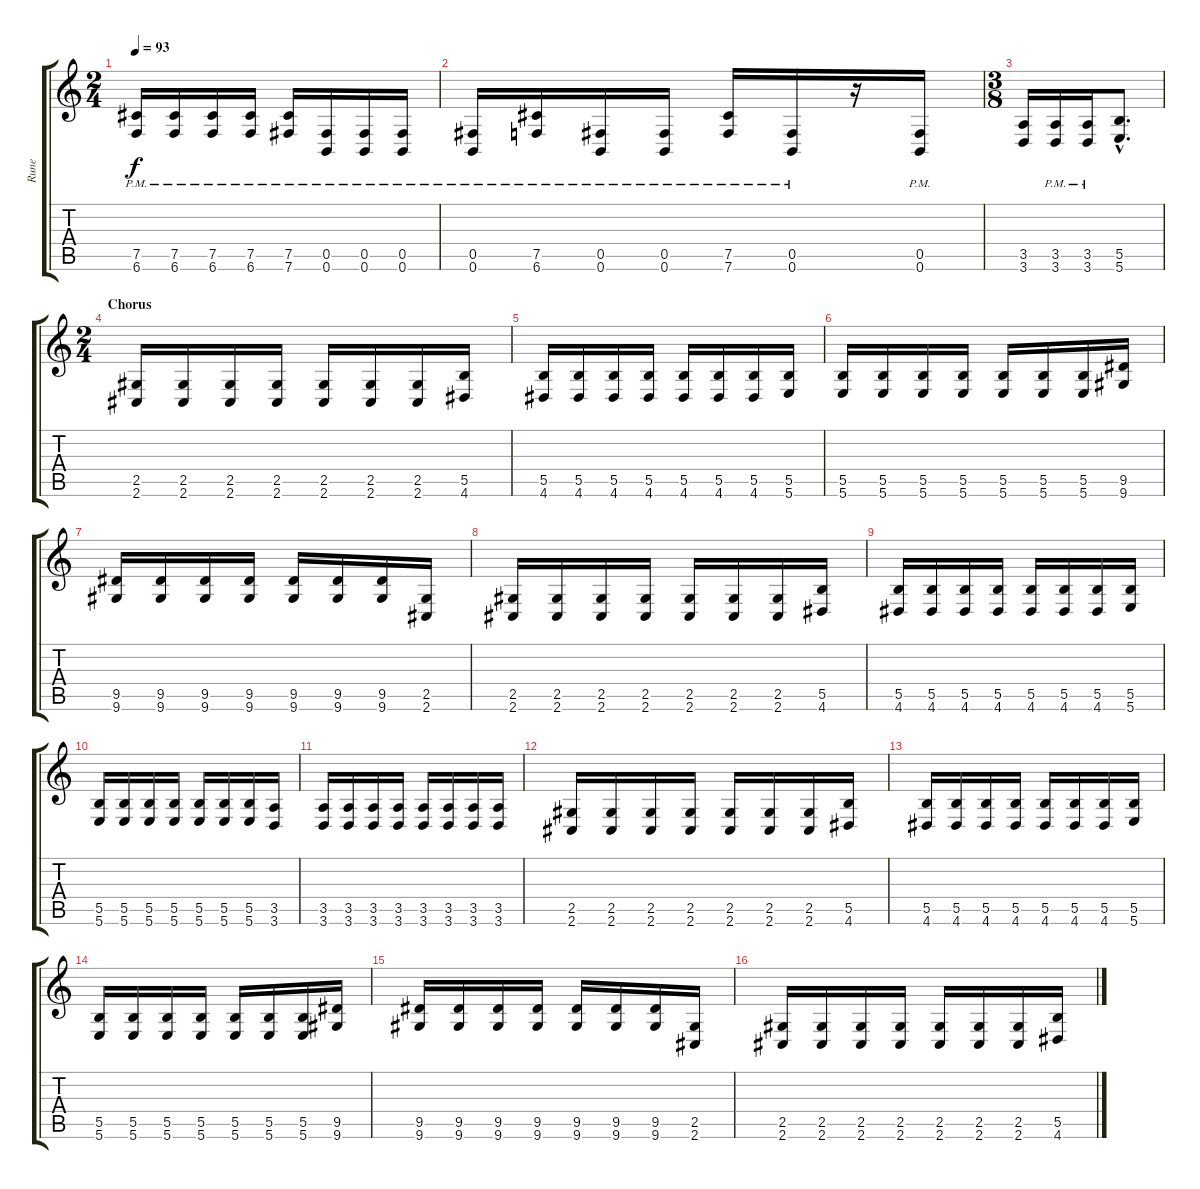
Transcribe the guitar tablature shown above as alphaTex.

\track ("Rune" "Rune") {instrument distortionguitar}
\staff {score tabs}
\tuning (Db4 Ab3 E3 B2 Gb2 B1) {hide}
\ts (2 4)
\tempo 93
\clef g2
\ks c
(7.5{pm} 6.6{pm}).16{dy f} (7.5{pm} 6.6{pm}).16 (7.5{pm} 6.6{pm}).16 (7.5{pm} 6.6{pm}).16 (7.5{pm} 7.6{pm}).16 (0.5{pm} 0.6{pm}).16 (0.5{pm} 0.6{pm}).16 (0.5{pm} 0.6{pm}).16 |
(0.5{pm} 0.6{pm}).16 (7.5{pm} 6.6{pm}).16 (0.5{pm} 0.6{pm}).16 (0.5{pm} 0.6{pm}).16 (7.5{pm} 7.6{pm}).16 (0.5{pm} 0.6{pm}).16 r.16 (0.5{pm} 0.6{pm}).16 |
\ts (3 8)
(3.5 3.6).16 (3.5{pm} 3.6{pm}).16 (3.5{pm} 3.6{pm}).16 (5.5{hac} 5.6{hac}).8{d} |
\ts (2 4)
\section ("" "Chorus")
(2.5 2.6).16 (2.5 2.6).16 (2.5 2.6).16 (2.5 2.6).16 (2.5 2.6).16 (2.5 2.6).16 (2.5 2.6).16 (5.5 4.6).16 |
(5.5 4.6).16 (5.5 4.6).16 (5.5 4.6).16 (5.5 4.6).16 (5.5 4.6).16 (5.5 4.6).16 (5.5 4.6).16 (5.5 5.6).16 |
(5.5 5.6).16 (5.5 5.6).16 (5.5 5.6).16 (5.5 5.6).16 (5.5 5.6).16 (5.5 5.6).16 (5.5 5.6).16 (9.5 9.6).16 |
(9.5 9.6).16 (9.5 9.6).16 (9.5 9.6).16 (9.5 9.6).16 (9.5 9.6).16 (9.5 9.6).16 (9.5 9.6).16 (2.5 2.6).16 |
(2.5 2.6).16 (2.5 2.6).16 (2.5 2.6).16 (2.5 2.6).16 (2.5 2.6).16 (2.5 2.6).16 (2.5 2.6).16 (5.5 4.6).16 |
(5.5 4.6).16 (5.5 4.6).16 (5.5 4.6).16 (5.5 4.6).16 (5.5 4.6).16 (5.5 4.6).16 (5.5 4.6).16 (5.5 5.6).16 |
(5.5 5.6).16 (5.5 5.6).16 (5.5 5.6).16 (5.5 5.6).16 (5.5 5.6).16 (5.5 5.6).16 (5.5 5.6).16 (3.5 3.6).16 |
(3.5 3.6).16 (3.5 3.6).16 (3.5 3.6).16 (3.5 3.6).16 (3.5 3.6).16 (3.5 3.6).16 (3.5 3.6).16 (3.5 3.6).16 |
(2.5 2.6).16 (2.5 2.6).16 (2.5 2.6).16 (2.5 2.6).16 (2.5 2.6).16 (2.5 2.6).16 (2.5 2.6).16 (5.5 4.6).16 |
(5.5 4.6).16 (5.5 4.6).16 (5.5 4.6).16 (5.5 4.6).16 (5.5 4.6).16 (5.5 4.6).16 (5.5 4.6).16 (5.5 5.6).16 |
(5.5 5.6).16 (5.5 5.6).16 (5.5 5.6).16 (5.5 5.6).16 (5.5 5.6).16 (5.5 5.6).16 (5.5 5.6).16 (9.5 9.6).16 |
(9.5 9.6).16 (9.5 9.6).16 (9.5 9.6).16 (9.5 9.6).16 (9.5 9.6).16 (9.5 9.6).16 (9.5 9.6).16 (2.5 2.6).16 |
(2.5 2.6).16 (2.5 2.6).16 (2.5 2.6).16 (2.5 2.6).16 (2.5 2.6).16 (2.5 2.6).16 (2.5 2.6).16 (5.5 4.6).16
